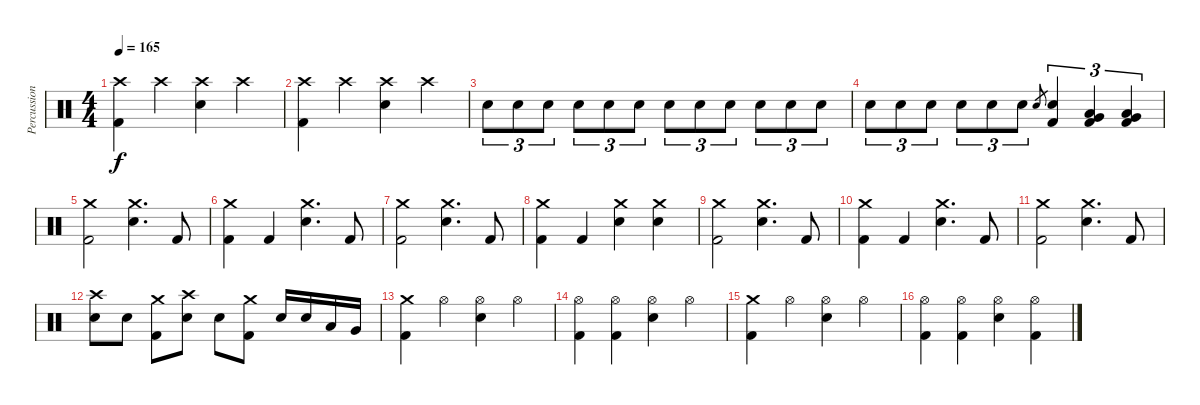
\track ("Percussions" "Percussion") {instrument percussion}
\staff {score}
\articulation defaults
\ts (4 4)
\tempo 165
\clef neutral
\ks c
("Crash high (hit)" "Kick (hit) 2").4{dy f} "Crash high (hit)".4 ("Crash high (hit)" "Electric Snare (hit)").4 "Crash high (hit)".4 |
("Crash high (hit)" "Kick (hit) 2").4 "Crash high (hit)".4 ("Crash high (hit)" "Electric Snare (hit)").4 "Crash high (hit)".4 |
"Electric Snare (hit)".8{tu (3 2)} "Electric Snare (hit)".8{tu (3 2)} "Electric Snare (hit)".8{tu (3 2)} "Electric Snare (hit)".8{tu (3 2)} "Electric Snare (hit)".8{tu (3 2)} "Electric Snare (hit)".8{tu (3 2)} "Electric Snare (hit)".8{tu (3 2)} "Electric Snare (hit)".8{tu (3 2)} "Electric Snare (hit)".8{tu (3 2)} "Electric Snare (hit)".8{tu (3 2)} "Electric Snare (hit)".8{tu (3 2)} "Electric Snare (hit)".8{tu (3 2)} |
"Electric Snare (hit)".8{tu (3 2)} "Electric Snare (hit)".8{tu (3 2)} "Electric Snare (hit)".8{tu (3 2)} "Electric Snare (hit)".8{tu (3 2)} "Electric Snare (hit)".8{tu (3 2)} "Electric Snare (hit)".8{tu (3 2)} "Electric Snare (hit)".8{gr} ("Electric Snare (hit)" "Kick (hit) 2").4{tu (3 2)} ("Very Low Tom (hit)" "Low Floor Tom (hit)" "Kick (hit) 2").4{tu (3 2)} ("Very Low Tom (hit)" "Low Floor Tom (hit)" "Kick (hit) 2").4{tu (3 2)} |
("Crash medium (hit)" "Kick (hit) 2").2 ("Crash medium (hit)" "Electric Snare (hit)").4{d} "Kick (hit) 2".8 |
("Crash medium (hit)" "Kick (hit) 2").4 "Kick (hit) 2".4 ("Crash medium (hit)" "Electric Snare (hit)").4{d} "Kick (hit) 2".8 |
("Crash medium (hit)" "Kick (hit) 2").2 ("Crash medium (hit)" "Electric Snare (hit)").4{d} "Kick (hit) 2".8 |
("Crash medium (hit)" "Kick (hit) 2").4 "Kick (hit) 2".4 ("Crash medium (hit)" "Electric Snare (hit)").4 ("Crash medium (hit)" "Electric Snare (hit)").4 |
("Crash medium (hit)" "Kick (hit) 2").2 ("Crash medium (hit)" "Electric Snare (hit)").4{d} "Kick (hit) 2".8 |
("Crash medium (hit)" "Kick (hit) 2").4 "Kick (hit) 2".4 ("Crash medium (hit)" "Electric Snare (hit)").4{d} "Kick (hit) 2".8 |
("Crash medium (hit)" "Kick (hit) 2").2 ("Crash medium (hit)" "Electric Snare (hit)").4{d} "Kick (hit) 2".8 |
("Crash high (hit)" "Electric Snare (hit)").8 "Electric Snare (hit)".8 ("Crash medium (hit)" "Kick (hit) 2").8 ("Crash high (hit)" "Electric Snare (hit)").8 "Electric Snare (hit)".8 ("Crash medium (hit)" "Kick (hit) 2").8 "Electric Snare (hit)".16 "Electric Snare (hit)".16 "Low Tom (hit)".16 "Very Low Tom (hit)".16 |
("Crash medium (hit)" "Kick (hit) 2").4 "Hi-Hat (open)".4 ("Hi-Hat (open)" "Electric Snare (hit)").4 "Hi-Hat (open)".4 |
("Hi-Hat (open)" "Kick (hit) 2").4 ("Hi-Hat (open)" "Kick (hit) 2").4 ("Hi-Hat (open)" "Electric Snare (hit)").4 "Hi-Hat (open)".4 |
("Crash medium (hit)" "Kick (hit) 2").4 "Hi-Hat (open)".4 ("Hi-Hat (open)" "Electric Snare (hit)").4 "Hi-Hat (open)".4 |
("Hi-Hat (open)" "Kick (hit) 2").4 ("Hi-Hat (open)" "Kick (hit) 2").4 ("Hi-Hat (open)" "Electric Snare (hit)").4 ("Hi-Hat (open)" "Kick (hit) 2").4
